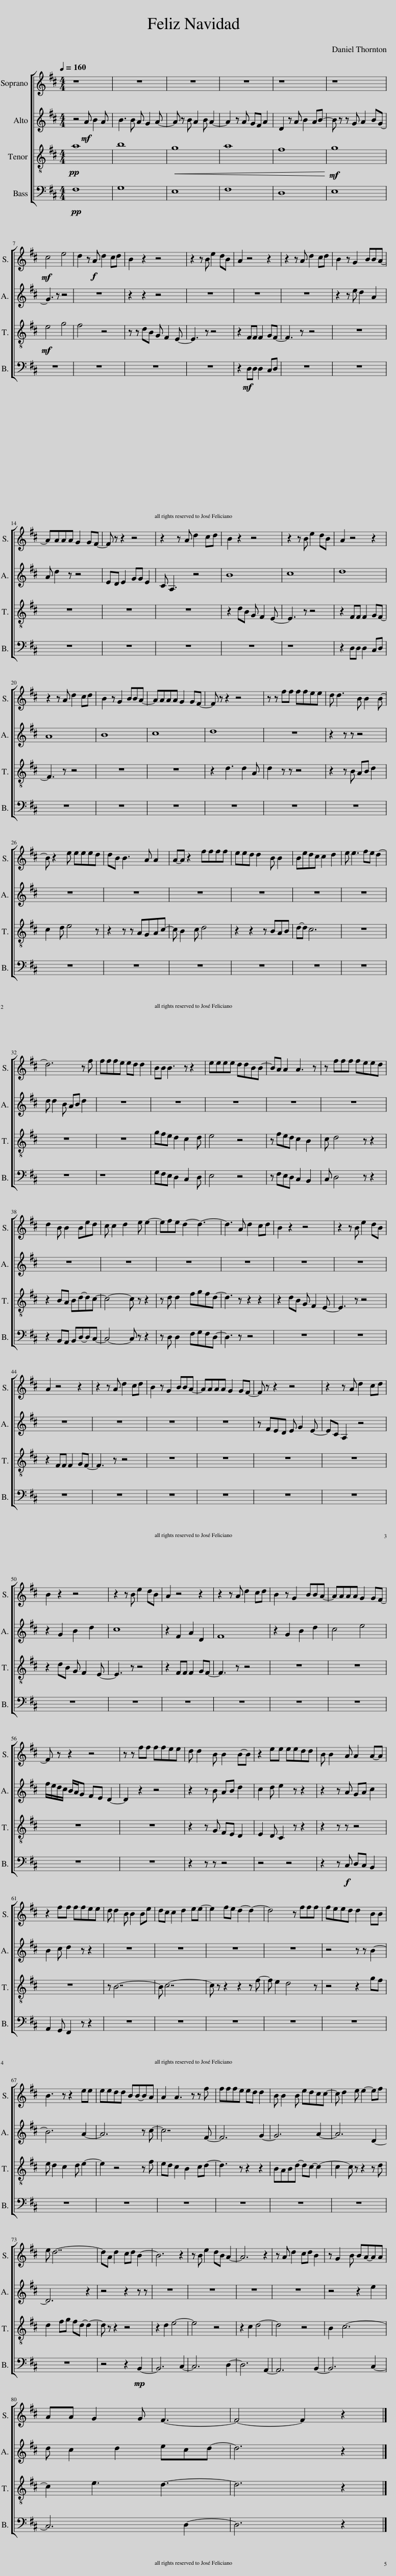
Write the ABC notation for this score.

X:1
%%score [ 1 2 3 4 ]
L:1/8
Q:1/4=160
M:4/4
I:linebreak $
K:D
V:1 treble
V:2 treble
V:3 treble-8
V:4 bass
V:1
 z8 | z8 | z8 | z8 | z8 | %5
 z8 |$!mf! c4 e4 | d2 z!f! A d2 cd | B2 z2 z4 | z2 z B e2 dB | %10
 A2 z4 z2 | z2 z A d2 cd | B2 z G2 BBA- |$ AAAA G2 GF- | F z z2 z4 | %15
 z2 z A d2 cd | B2 z2 z4 | z2 z B e2 dB | A2 z4 z2 |$ z2 z A d2 cd | %20
 B2 z G2 BBA- | AAAA G2 GF- | F z z2 z4 | z z ff ffee | d d3 B B2 B- |$ %25
 B z2 e eeed | dB B3 A A2 | A-A z2 ffff | eed d2 B B2 | Bedc c2 d2 | %30
 e e3 fe d2- |$ d6 z f | fffe ed d2 | BB B3 z z2 | eeee ddBB- | %35
 BA A2 A3 z | z fff feed |$ d2 B B2 Bed | c c2 d2 e e2- | efe d2- d3- | %40
 d3 A d2 cd | B2 z2 z4 | z2 z B e2 dB |$ A2 z4 z2 | z2 z A d2 cd | %45
 B2 z G2 BBA- | AAAA G2 GF- | F z z2 z4 | z2 z A d2 cd |$ B2 z2 z4 | %50
 z2 z B e2 dB | A2 z4 z2 | z2 z A d2 cd | B2 z G2 BBA- | AAAA G2 GF- |$ %55
 F z z2 z4 | z z ff ffee | d d2 B B2 B-B | z2 ee eedd | B B2 A A2 A-A |$ %60
 z2 ff ffee | d d2 B B2 Be | dc c2 d2 ee- | e2 fe d2- d2- | d4 z fff | %65
 feed d2 BB |$ B3 z z2 ee | eedd BB-BA | A2 A3 z z f | fffe ed d2 | %70
 B B2 B edcc- | c d2 e e2- ef |$ e d7- | dA d2 cd B2- | B6 z2 | %75
 z B e2 dB A2- | A6 z2 | z A d2 cd B2 | z G2 B BA-AA |$ AA G2 G F3- | %80
 F4- F2 z2 |] %81
V:2
 z4!mf! A B2 A | B3 B A G2 A- | A z B A2 B A2- | A2 z A GF A2 | D2 z A B2 AB- | %5
 B z z G A2 BG- |$ G3 z z4 | z8 | z2 z2 z4 | z8 | %10
 z8 | z8 | z2 z e d2 A2 |$ A d2 z z4 | ED E2 GG E2 | %15
 C A,3 z4 | B8 | c8 | d8 |$ A8 | %20
 B8 | c8 | d8 | z8 | z2 z z z4 |$ %25
 z8 | z8 | z8 | z8 | z8 | %30
 z8 |$ d d2 B AB d2 | z8 | z8 | z8 | %35
 z8 | z8 |$ z8 | z8 | z8 | %40
 z8 | z8 | z8 |$ z8 | z8 | %45
 z8 | z8 | z FED E G2 E- | EC A,2 z4 |$ z2 G2 B2 d2 | %50
 c8 | z2 F2 A2 D2 | F8 | z2 G2 B2 d2 | c4 e4 |$ %55
 f/e/d/c/ B/A/G FE D2- | D2 z2 z4 | z2 z B AB d2 | c2 d e2 z z2 | z2 z A GA c2 |$ %60
 B2 c d2 z z2 | z8 | z8 | z8 | z8 | %65
 z4 z z B2- |$ B6 A2- | A6 z c- | c7 F- | F6 G2- | %70
 G6 A2- | A6 D2- |$ D6 z2 | z4 z2 z z | z8 | %75
 z8 | z8 | z8 | z4 z2 e2 |$ d c2 d2 ecd- | %80
 d6 z2 |] %81
V:3
!pp! a8 | b8 |!<(! g8!<)! | a8 | f8 | %5
!mf! g8 |$!mf! e4 g4 | f4 z4 | z z dB G F2 E- | E3 z z4 | %10
 z2 FF F2 GF- | F3 z z4 | z8 |$ z8 | z8 | %15
 z8 | z2 dB G F2 E- | E3 z z4 | z2 FF F2 GF- |$ F3 z z4 | %20
 z8 | z8 | z2 d3 d2 A | d2 z z z4 | z2 z B AB d2 |$ %25
 c2 d e4 z | z2 z z AGAc- | c B2 c d4 | z2 z2 z BAB | d-d c6 | %30
 z8 |$ z8 | z8 | gfe d2 c2 d | e4 z4 | %35
 z fed c2 B2 | c d4 z z2 |$ z2 BA Bd-dc- | c4- c z z2 | z d d2 fgfd- | %40
 d3 z z2 z2 | z2 dB G F2 E- | E3 z z4 |$ z2 FF F2 GF- | F3 z z4 | %45
 z8 | z8 | z8 | z8 |$ z2 dB G F2 E- | %50
 E3 z z4 | z2 FF F2 GF- | F3 z z4 | z8 | z8 |$ %55
 z8 | z8 | z2 z G FE D2 | E2 D C2 z z2 | z2 z z z4 |$ %60
 z8 | z B7- | B c7- | c z z2 z2 z f- | f e2 d4 z | %65
 z4 z2 gf |$ e d2 c2 d e2- | e2 z4 z f | ed c2 B2 cd- | d3 z z2 z2 | %70
 BABd- dc- c2- | c2 c z z2 z d |$ d2 fg fd- d2- | d z z2 z4 | z2 d2 e4- | %75
 e4 z4 | z2 c2 d4- | d4 z4 | B2 c6- |$ c2 e3 d3- | %80
 d6 z2 |] %81
V:4
!pp! F,8 | G,8 | E,8 | F,8 | D,8 | %5
 E,8 |$ z8 | z8 | z8 | z8 | %10
 z2!mf! D,D, D,2 C,D, | z8 | z8 |$ z8 | z8 | %15
 z8 | z8 | z8 | z2 D,D, D,2 C,D, |$ z8 | %20
 z8 | z8 | z8 | z8 | z8 |$ %25
 z8 | z8 | z8 | z8 | z8 | %30
 z8 |$ z8 | z8 | G,F,E, D,2 C,2 D, | E,4 z4 | %35
 z F,E,D, C,2 B,,2 | C, D,4 z z2 |$ z2 B,,A,, B,,D,-D,C,- | C,4- C, z z2 | z D, D,2 F,G,F,D,- | %40
 D,3 z z4 | z8 | z8 |$ z8 | z8 | %45
 z8 | z8 | z8 | z8 |$ z8 | %50
 z8 | z8 | z8 | z8 | z8 |$ %55
 z8 | z8 | z2 z z z4 | z4 z4 | z2 z!f! C, D,C, B,,2 |$ %60
 A,,2 G,, F,,2 z z2 | z8 | z8 | z8 | z8 | %65
 z8 |$ z8 | z8 | z8 | z8 | %70
 z8 | z8 |$ z8 | z4 z2!mp! B,,2- | B,,6 C,2- | %75
 C,6 D,2- | D,6 A,,2- | A,,6 B,,2- | B,,6 C,2- |$ C,6 D,2- | %80
 D,6 z2 |] %81
